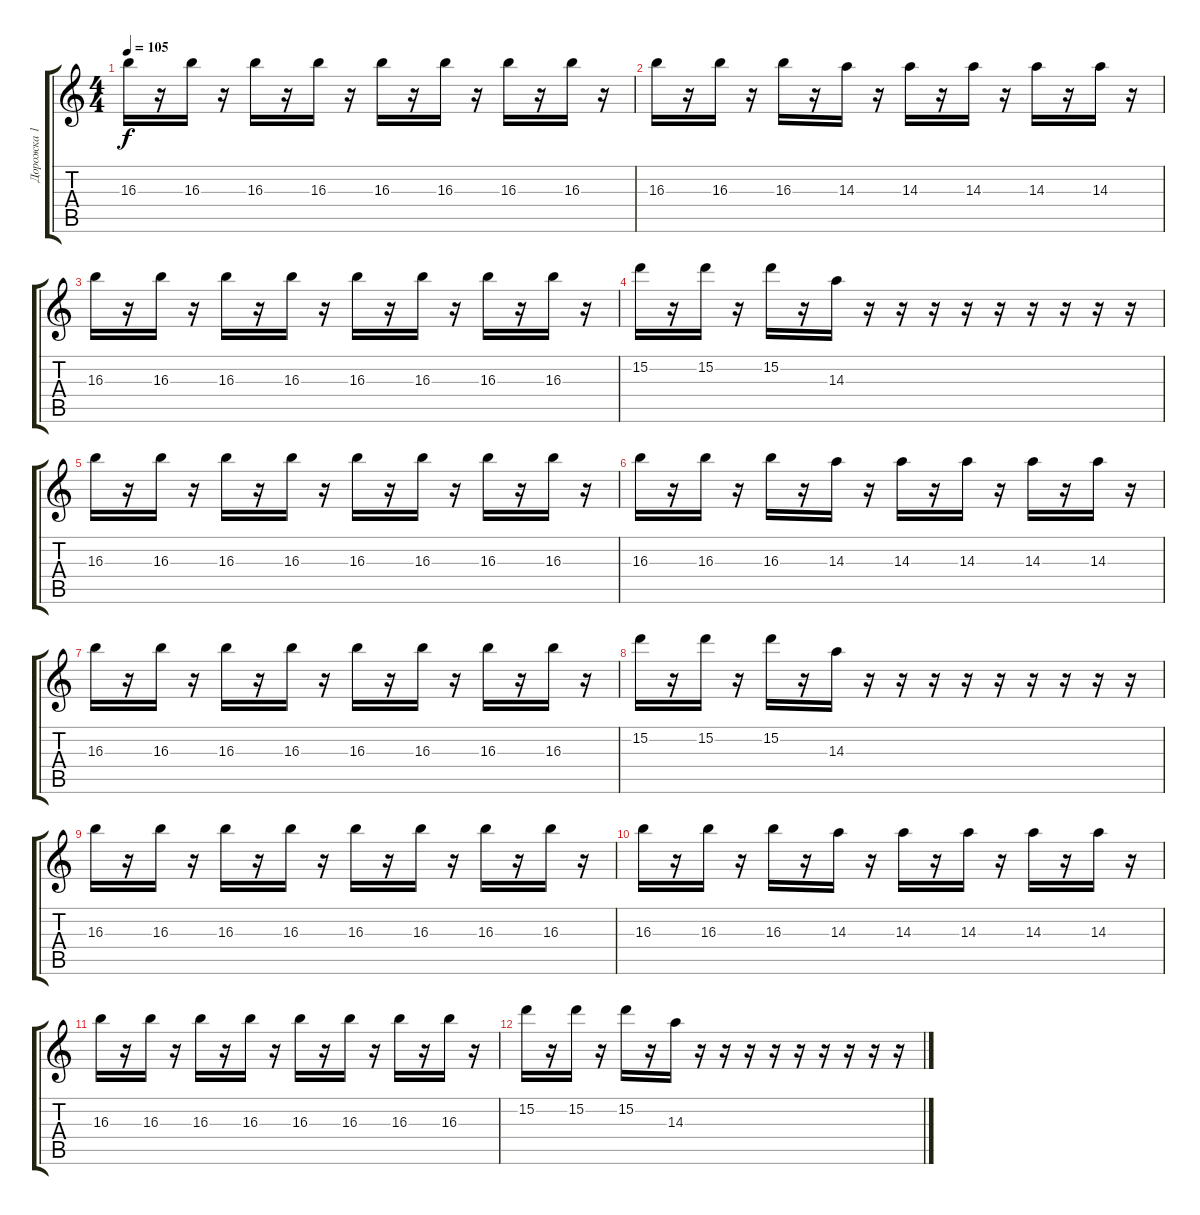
\track ("Дорожка 1" "Дорожка 1") {instrument electricguitarjazz}
\staff {score tabs}
\tuning (E4 B3 G3 D3 A2 E2) {hide}
\ts (4 4)
\tempo 105
\clef g2
\ks c
16.3.16{dy f} r.16 16.3.16 r.16 16.3.16 r.16 16.3.16 r.16 16.3.16 r.16 16.3.16 r.16 16.3.16 r.16 16.3.16 r.16 |
16.3.16 r.16 16.3.16 r.16 16.3.16 r.16 14.3.16 r.16 14.3.16 r.16 14.3.16 r.16 14.3.16 r.16 14.3.16 r.16 |
16.3.16 r.16 16.3.16 r.16 16.3.16 r.16 16.3.16 r.16 16.3.16 r.16 16.3.16 r.16 16.3.16 r.16 16.3.16 r.16 |
15.2.16 r.16 15.2.16 r.16 15.2.16 r.16 14.3.16 r.16 r.16 r.16 r.16 r.16 r.16 r.16 r.16 r.16 |
16.3.16{volume 6} r.16 16.3.16 r.16 16.3.16 r.16 16.3.16 r.16 16.3.16 r.16 16.3.16 r.16 16.3.16 r.16 16.3.16 r.16 |
16.3.16 r.16 16.3.16 r.16 16.3.16 r.16 14.3.16 r.16 14.3.16 r.16 14.3.16 r.16 14.3.16 r.16 14.3.16 r.16 |
16.3.16 r.16 16.3.16 r.16 16.3.16 r.16 16.3.16 r.16 16.3.16 r.16 16.3.16 r.16 16.3.16 r.16 16.3.16 r.16 |
15.2.16 r.16 15.2.16 r.16 15.2.16 r.16 14.3.16 r.16 r.16 r.16 r.16 r.16 r.16 r.16 r.16 r.16 |
16.3.16{volume 6} r.16 16.3.16 r.16 16.3.16 r.16 16.3.16 r.16 16.3.16 r.16 16.3.16 r.16 16.3.16 r.16 16.3.16 r.16 |
16.3.16 r.16 16.3.16 r.16 16.3.16 r.16 14.3.16 r.16 14.3.16 r.16 14.3.16 r.16 14.3.16 r.16 14.3.16 r.16 |
16.3.16 r.16 16.3.16 r.16 16.3.16 r.16 16.3.16 r.16 16.3.16 r.16 16.3.16 r.16 16.3.16 r.16 16.3.16 r.16 |
15.2.16 r.16 15.2.16 r.16 15.2.16 r.16 14.3.16 r.16 r.16 r.16 r.16 r.16 r.16 r.16 r.16 r.16
